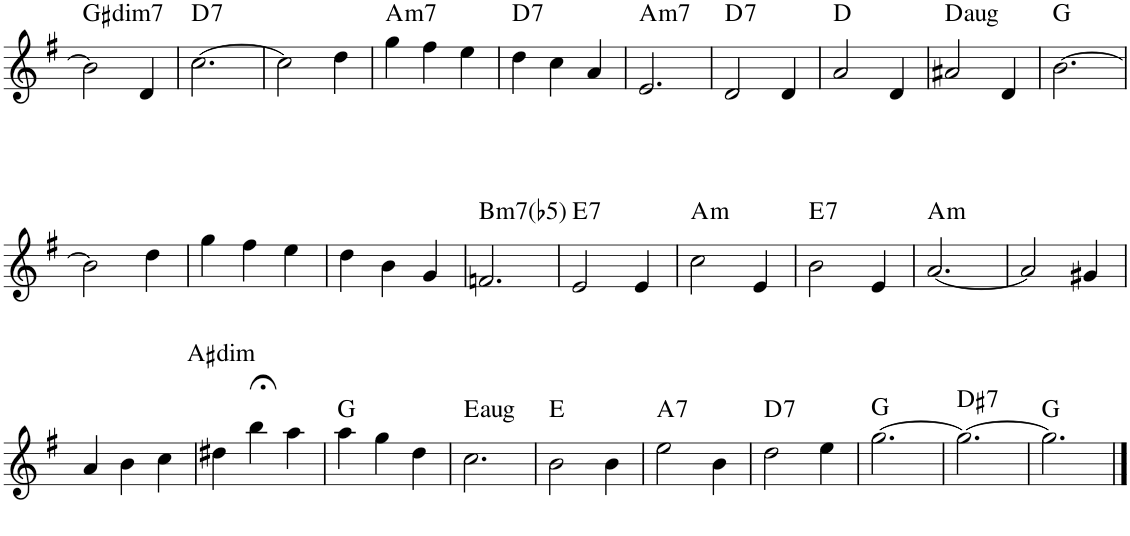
**kern	**harte
*part1	*part1
*staff1	*
*I"Piano	*
*I'Pno.	*
!!LO:PB:g=z
*clefG2	*
*k[f#]	*
*M3/4	*
=56	=56
!	!LO:H:kt=dim7
2b\]	G#:dim7
4d/	.
=57	=57
!	!LO:H:kt=7
[2.cc\	D:7
=58	=58
2cc\]	.
4dd\	.
=59	=59
!	!LO:H:kt=m7
4gg\	A:min7
4ff#\	.
4ee\	.
=60	=60
!	!LO:H:kt=7
4dd\	D:7
4cc\	.
4a/	.
=61	=61
!	!LO:H:kt=m7
2.e/	A:min7
=62	=62
!	!LO:H:kt=7
2d/	D:7
4d/	.
=63	=63
2a/	D:maj
4d/	.
=64	=64
!	!LO:H:kt=aug
2a#X/	D:aug
4d/	.
=65	=65
[2.b\	G:maj
!!LO:LB:g=z
=66	=66
2b\]	.
4dd\	.
=67	=67
4gg\	.
4ff#\	.
4ee\	.
=68	=68
4dd\	.
4b\	.
4g/	.
=69	=69
!	!LO:H:kt=m7(b5)
2.fn/	B:hdim7
=70	=70
!	!LO:H:kt=7
2e/	E:7
4e/	.
=71	=71
!	!LO:H:kt=m
2cc\	A:min
4e/	.
=72	=72
!	!LO:H:kt=7
2b\	E:7
4e/	.
=73	=73
!	!LO:H:kt=m
[2.a/	A:min
=74	=74
2a/]	.
4g#X/	.
!!LO:LB:g=z
=75	=75
4a/	.
4b\	.
4cc\	.
=76	=76
!	!LO:H:kt=dim
4dd#X\	A#:dim
4bb;<\	.
4aa\	.
=77	=77
4aa\	G:maj
4gg\	.
4dd\	.
=78	=78
!	!LO:H:kt=aug
2.cc\	E:aug
=79	=79
2b\	E:maj
4b\	.
=80	=80
!	!LO:H:kt=7
2ee\	A:7
4b\	.
=81	=81
!	!LO:H:kt=7
2dd\	D:7
4ee\	.
=82	=82
[2.gg\	G:maj
=83	=83
!	!LO:H:kt=7
2.gg\_	D#:7
=84	=84
2.gg\]	G:maj
==	==
*-	*-
